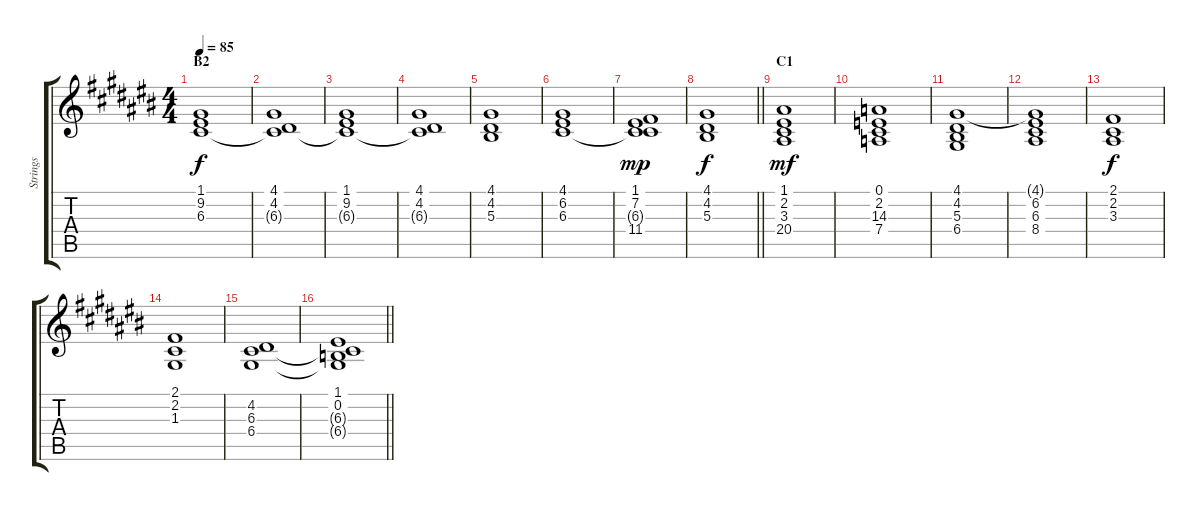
\track ("Strings" "Strings") {instrument synthstrings1}
\staff {score tabs}
\tuning (E4 B3 G3 D3 A2 E2) {hide}
\ts (4 4)
\section ("" "B2")
\tempo 85
\clef g2
\ks c#
(1.1 9.2 6.3).1{dy f volume 13} |
(4.1 4.2 6.3{t}).1 |
(1.1 9.2 6.3{t}).1 |
(4.1 4.2 6.3{t}).1 |
(4.1 4.2 5.3).1 |
(4.1 6.2 6.3).1 |
(1.1 7.2 6.3{t} 11.4).1{dy mp} |
\barLineRight lightlight
(4.1 4.2 5.3).1{dy f} |
\section ("" "C1")
(1.1 2.2 3.3 20.4).1{dy mf} |
(0.1 2.2 14.3 7.4).1 |
(4.1 4.2 5.3 6.4).1 |
(4.1{t} 6.2 6.3 8.4).1 |
(2.1 2.2 3.3).1{dy f} |
(2.1 2.2 1.3).1 |
(4.2 6.3 6.4).1 |
\barLineRight lightlight
(1.1 0.2 6.3{t} 6.4{t}).1
